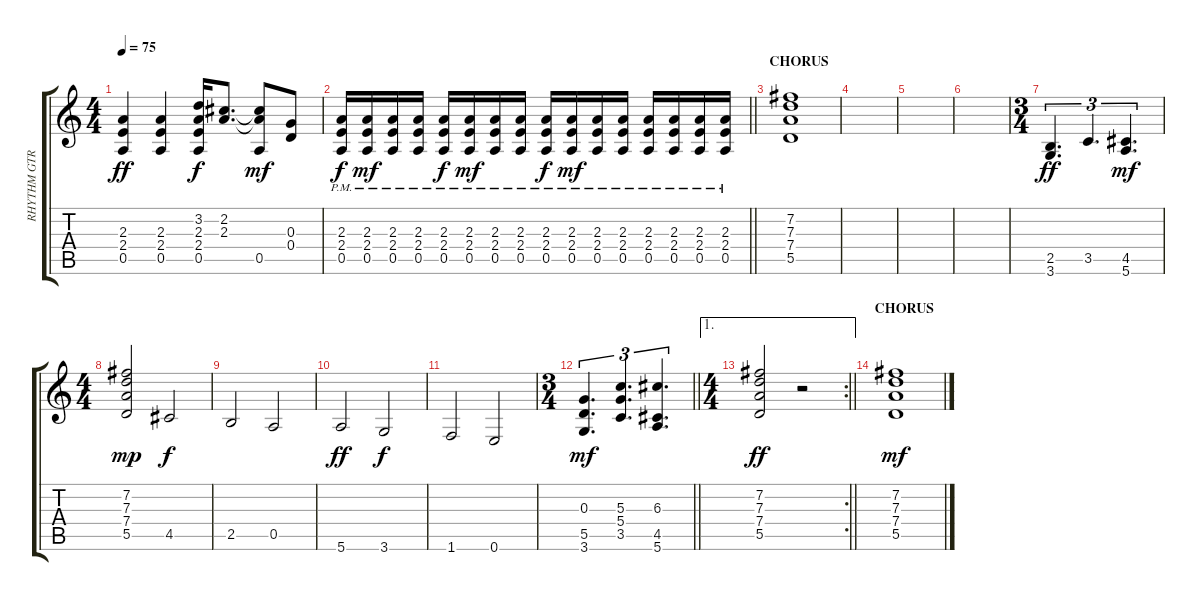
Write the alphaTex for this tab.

\track ("RHYTHM GTR" "RHYTHM GTR") {instrument overdrivenguitar}
\staff {score tabs}
\tuning (E4 B3 G3 D3 A2 E2) {hide}
\ts (4 4)
\tempo 75
\clef g2
\ks c
(2.3 2.4 0.5).4{dy ff} (2.3 2.4 0.5).4 (3.2 2.3 2.4 0.5).16{dy f} (2.2 2.3).8{d} (2.2{t} 2.3{t} 0.5).8{dy mf} (0.3 0.4).8 |
\barLineRight lightlight
(2.3{pm} 2.4{pm} 0.5).16{dy f} (2.3{pm} 2.4{pm} 0.5{pm}).16{dy mf} (2.3{pm} 2.4{pm} 0.5{pm}).16 (2.3{pm} 2.4{pm} 0.5{pm}).16 (2.3{pm} 2.4{pm} 0.5).16{dy f} (2.3{pm} 2.4{pm} 0.5{pm}).16{dy mf} (2.3{pm} 2.4{pm} 0.5{pm}).16 (2.3{pm} 2.4{pm} 0.5{pm}).16 (2.3{pm} 2.4{pm} 0.5).16{dy f} (2.3{pm} 2.4{pm} 0.5{pm}).16{dy mf} (2.3{pm} 2.4{pm} 0.5{pm}).16 (2.3{pm} 2.4{pm} 0.5).16 (2.3{pm} 2.4{pm} 0.5{pm}).16 (2.3{pm} 2.4{pm} 0.5{pm}).16 (2.3{pm} 2.4{pm} 0.5).16 (2.3{pm} 2.4{pm} 0.5{pm}).16 |
\section ("" "CHORUS")
(7.2 7.3 7.4 5.5).1 |
|
|
|
\ts (3 4)
(2.5 3.6).4{d tu (3 2) dy ff} 3.5.4{d tu (3 2)} (4.5 5.6).4{d tu (3 2) dy mf} |
\ts (4 4)
(7.2 7.3 7.4 5.5).2{dy mp} 4.5.2{dy f} |
2.5.2 0.5.2 |
5.6.2{dy ff} 3.6.2{dy f} |
1.6.2 0.6.2 |
\ts (3 4)
\barLineRight lightlight
(0.3 5.5 3.6).4{d tu (3 2) dy mf} (5.3 5.4 3.5).4{d tu (3 2)} (6.3 4.5 5.6).4{d tu (3 2)} |
\ae 1
\rc 2
\ts (4 4)
\barLineRight lightlight
(7.2 7.3 7.4 5.5).2{dy ff volume 0} r.2 |
\section ("" "CHORUS")
(7.2 7.3 7.4 5.5).1{dy mf}
